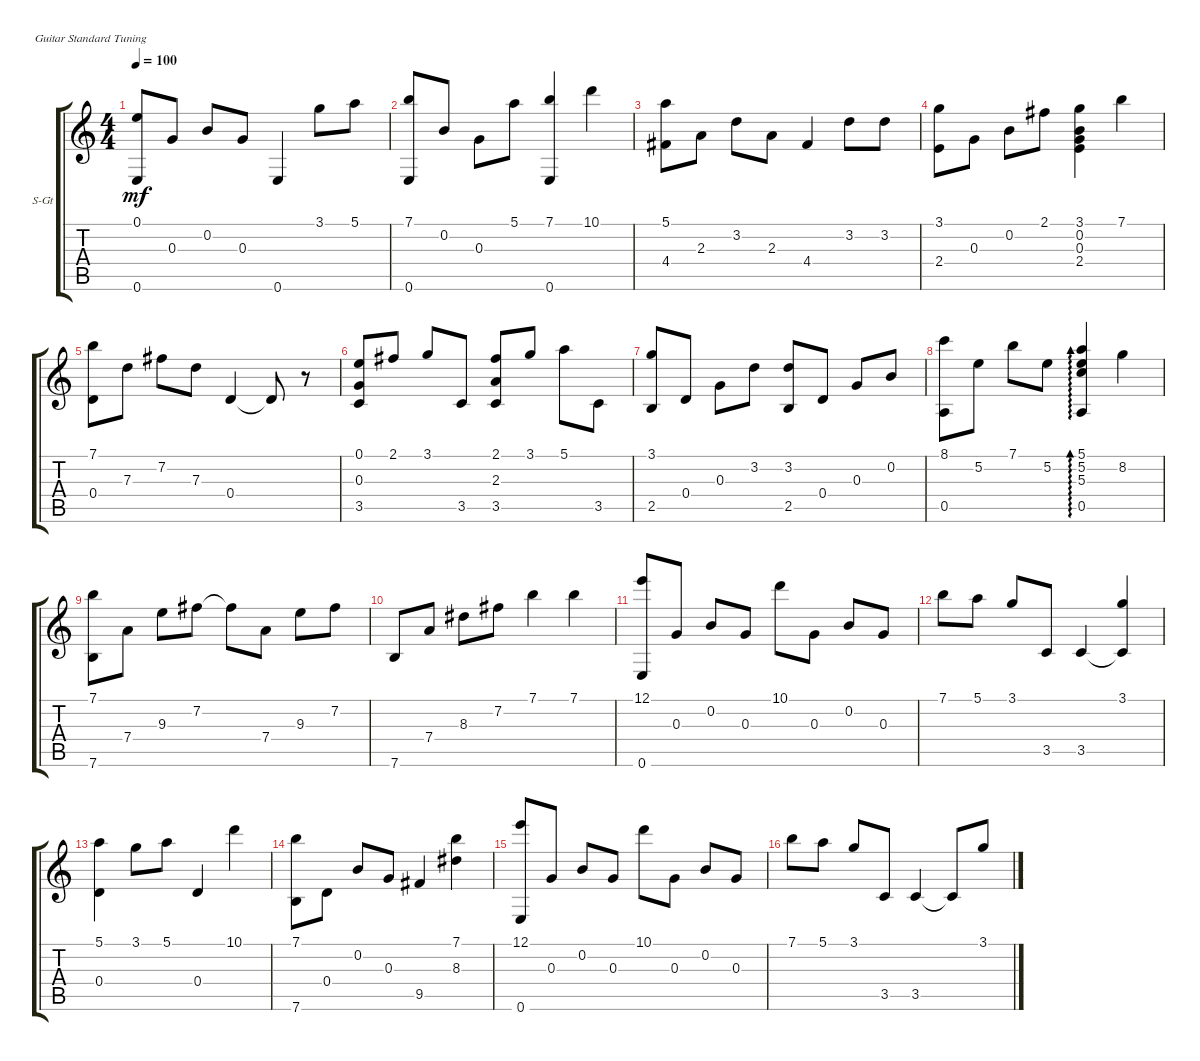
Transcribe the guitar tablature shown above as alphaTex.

\defaultSystemsLayout 4
\bracketExtendMode groupsimilarinstruments
\firstSystemTrackNameOrientation horizontal
\otherSystemsTrackNameOrientation horizontal
\track ("Steel Guitar" "S-Gt") {instrument acousticguitarsteel}
\staff {score tabs}
\tuning (E4 B3 G3 D3 A2 E2)
\ts (4 4)
\tempo 100
\clef g2
\ks c
(0.1 0.6).8{dy mf} 0.3.8 0.2.8 0.3.8 0.6.4 3.1.8 5.1.8 |
(7.1 0.6).8 0.2.8 0.3.8 5.1.8 (7.1 0.6).4 10.1.4 |
(5.1 4.4).8 2.3.8 3.2.8 2.3.8 4.4.4 3.2.8 3.2.8 |
(3.1 2.4).8 0.3.8 0.2.8 2.1.8 (3.1 0.2 2.4 0.3).4 7.1.4 |
(7.1 0.4).8 7.3.8 7.2.8 7.3.8 0.4.4 0.4{t}.8 r.8 |
(3.5 0.1 0.3).8 2.1.8 3.1.8 3.5.8 (2.1 3.5 2.3).8 3.1.8 5.1.8 3.5.8 |
(2.5 3.1).8 0.4.8 0.3.8 3.2.8 (3.2 2.5).8 0.4.8 0.3.8 0.2.8 |
(0.5 8.1).8 5.2.8 7.1.8 5.2.8 (0.5 5.3 5.2 5.1).4{ad 0} 8.2.4 |
(7.1 7.6).8 7.4.8 9.3.8 7.2.8 7.2{t}.8 7.4.8 9.3.8 7.2.8 |
7.6.8 7.4.8 8.3.8 7.2.8 7.1.4 7.1.4 |
(12.1 0.6).8 0.3.8 0.2.8 0.3.8 10.1.8 0.3.8 0.2.8 0.3.8 |
7.1.8 5.1.8 3.1.8 3.5.8 3.5.4 (3.5{t} 3.1).4 |
(5.1 0.4).4 3.1.8 5.1.8 0.4.4 10.1.4 |
(7.1 7.6).8 0.4.8 0.2.8 0.3.8 9.5.4 (7.1 8.3).4 |
(12.1 0.6).8 0.3.8 0.2.8 0.3.8 10.1.8 0.3.8 0.2.8 0.3.8 |
7.1.8 5.1.8 3.1.8 3.5.8 3.5.4 3.5{t}.8 3.1.8
